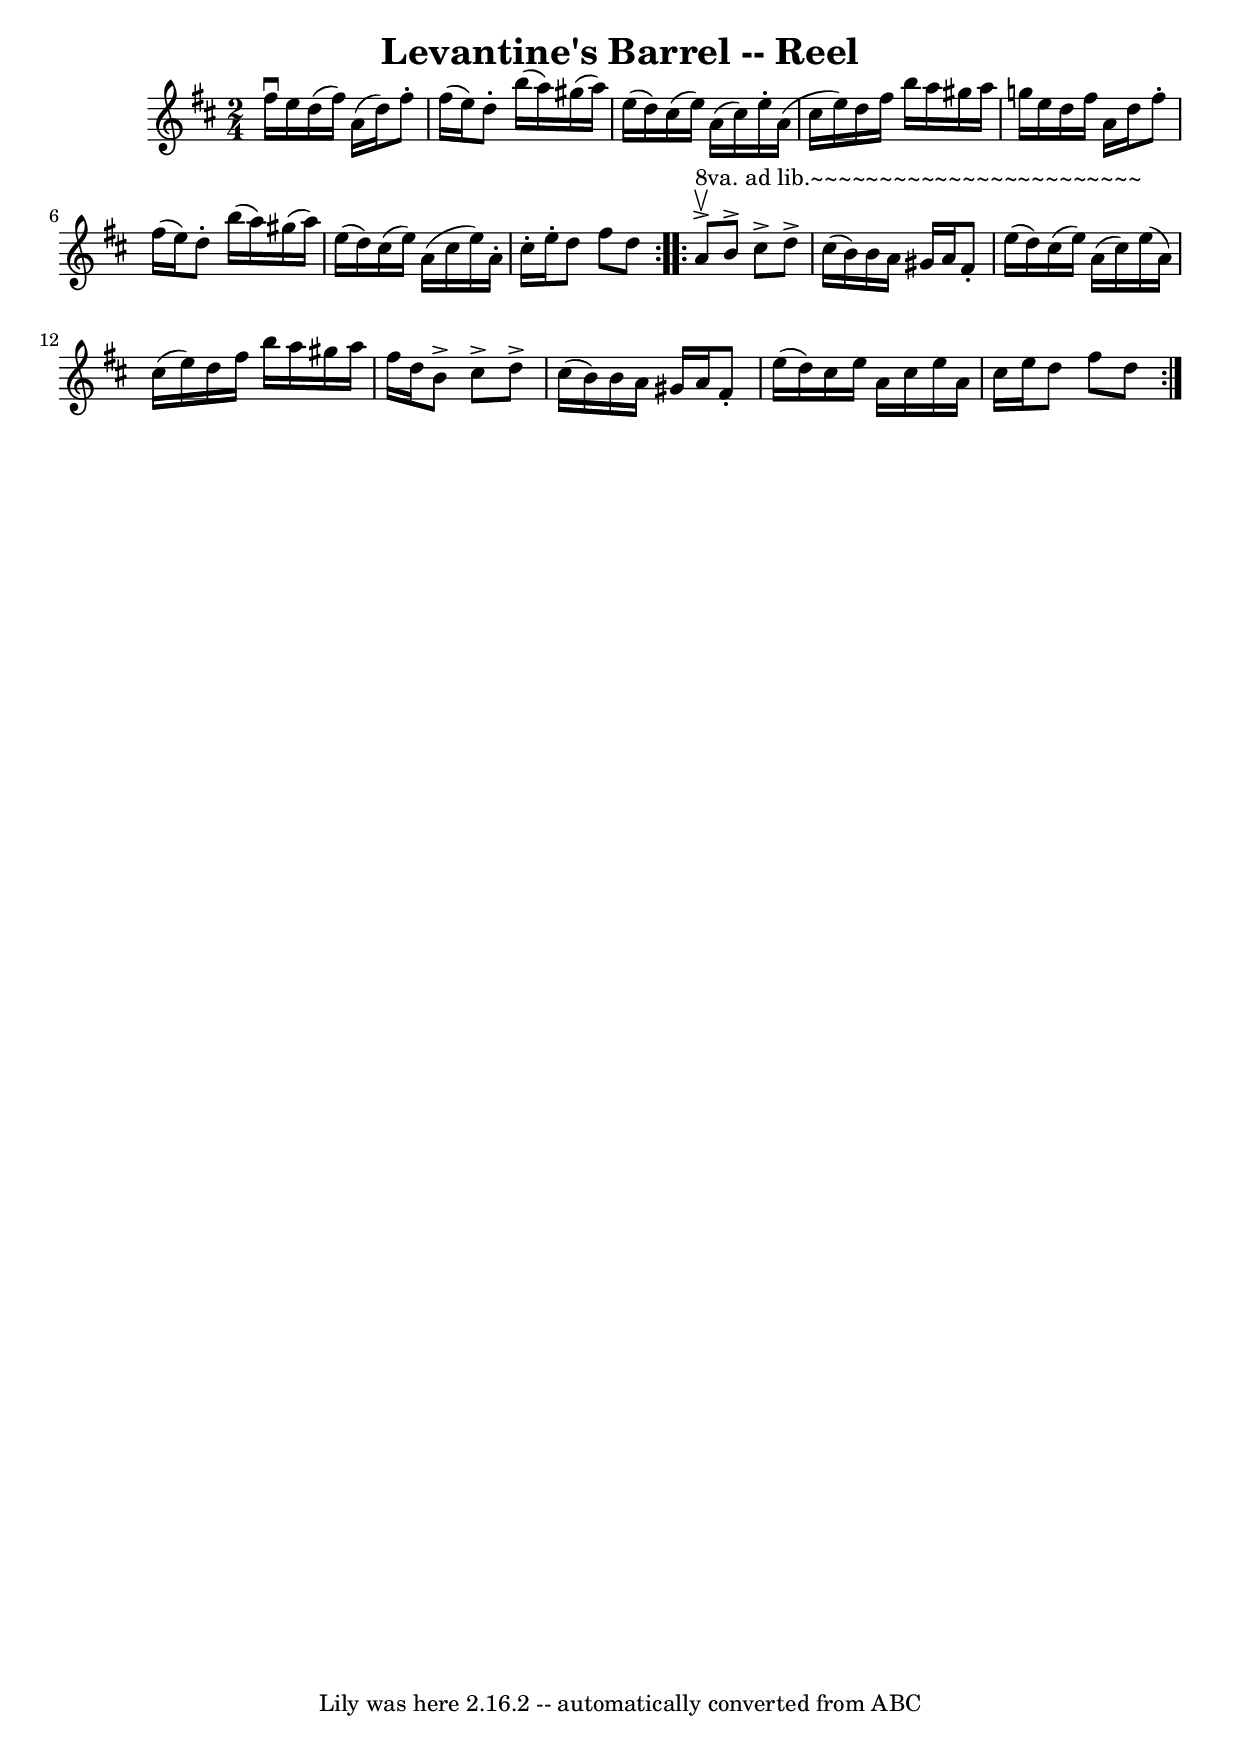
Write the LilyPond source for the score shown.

\version "2.7.40"
\include "Mammoth.ily"
\header {
	%% book = "Ryan's Mammoth Collection"
	crossRefNumber = "1"
	footnotes = "\\\\158"
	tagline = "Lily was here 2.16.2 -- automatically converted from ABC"
	title = "Levantine's Barrel -- Reel"
}
voicedefault =  {


\repeat volta 2 {
\time 2/4 \key d \major fis''16^\downbow e''16  |
 d''16 (
fis''16) a'16 (d''16) fis''8 -. fis''16 (e''16)   |
 
 d''8 -. b''16 (a''16) gis''16 (a''16) e''16 (d''16)   
|
 cis''16 (e''16) a'16 (cis''16) e''16 -. a'16 (
cis''16 e''16)   |
 d''16 fis''16 b''16 a''16 gis''16 
 a''16 g''!16 e''16    |
 d''16 fis''16 a'16 d''16   
 fis''8 -. fis''16 (e''16)   |
 d''8 -. b''16 (a''16)   
gis''16 (a''16) e''16 (d''16)   |
 cis''16 (e''16)  
 a'16 (cis''16 e''16) a'16 -. cis''16 -. e''16 -.   |
   
d''8 fis''8 d''8  } \repeat volta 2 { a'8 
^"8va. ad lib.~~~~~~~~~~~~~~~~~~~~~~~~"^\accent^\upbow |
 b'8 
^\accent cis''8^\accent d''8^\accent cis''16 (b'16)   |
   
b'16 a'16 gis'16 a'16 fis'8 -. e''16 (d''16)   |
   
cis''16 (e''16) a'16 (cis''16) e''16 (a'16) cis''16 (
e''16)   |
 d''16 fis''16 b''16 a''16 gis''16 a''16   
 fis''16 d''16    |
 b'8^\accent cis''8^\accent d''8 
^\accent cis''16 (b'16)   |
 b'16 a'16 gis'16 a'16    
fis'8 -. e''16 (d''16)   |
 cis''16 e''16 a'16 cis''16 
 e''16 a'16 cis''16 e''16    |
 d''8 fis''8 d''8  }   
}

\score{
    <<

	\context Staff="default"
	{
	    \voicedefault 
	}

    >>
	\layout {
	}
	\midi {}
}
